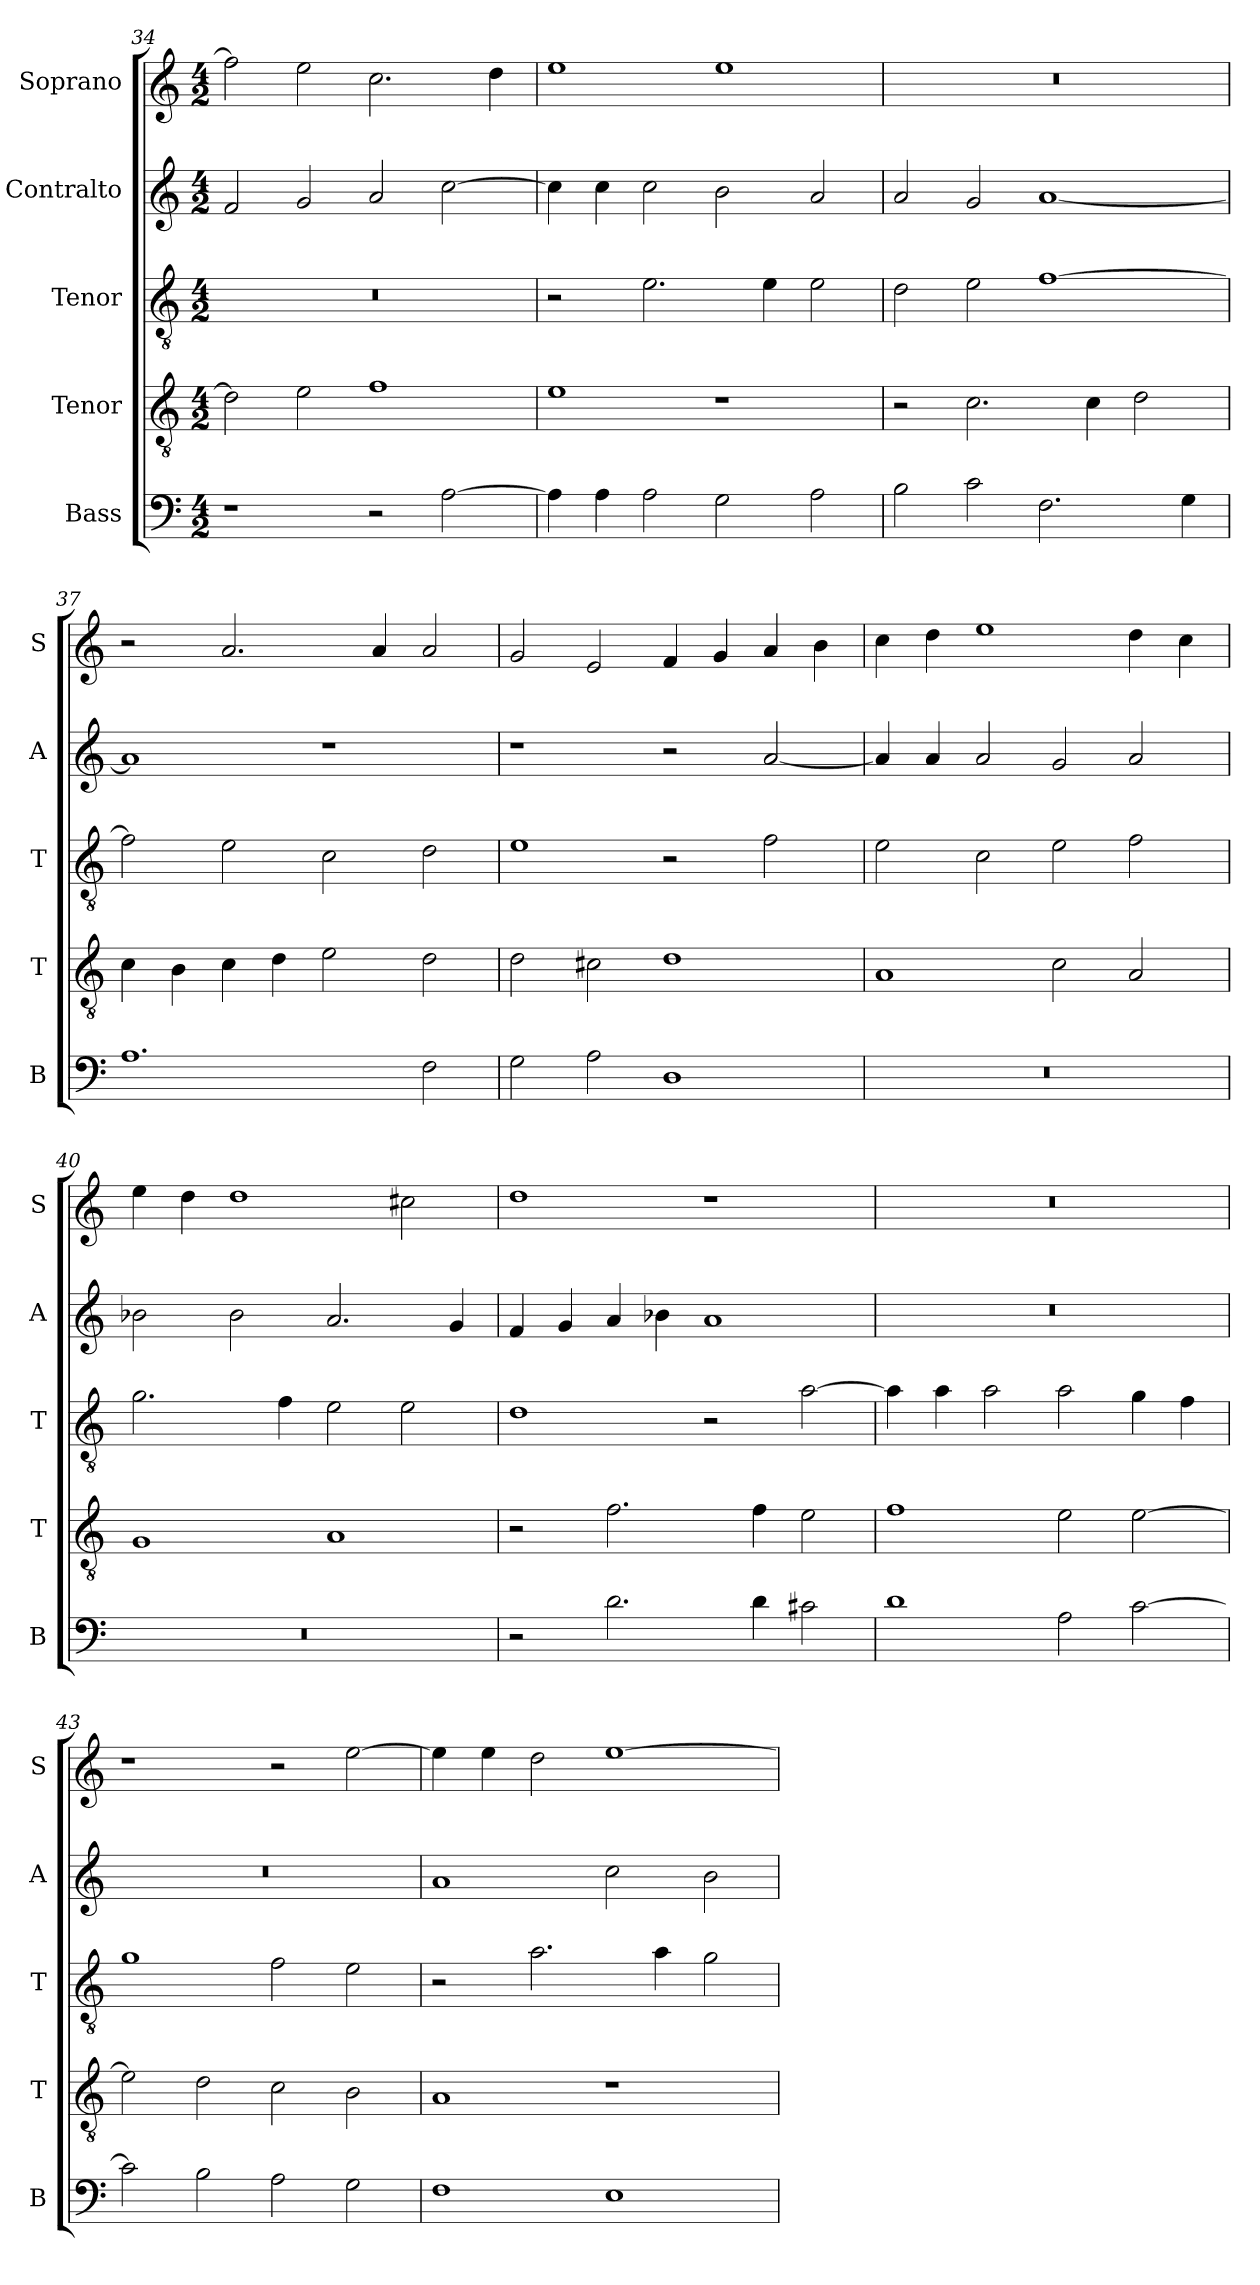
**kern	**kern	**kern	**kern	**kern
*part5	*part4	*part3	*part2	*part1
*staff5	*staff4	*staff3	*staff2	*staff1
*I"Bass	*I"Tenor	*I"Tenor	*I"Contralto	*I"Soprano
*I'B	*I'T	*I'T	*I'A	*I'S
*clefF4	*clefGv2	*clefGv2	*clefG2	*clefG2
*k[]	*k[]	*k[]	*k[]	*k[]
*A:aeo	*A:aeo	*A:aeo	*A:aeo	*A:aeo
*M4/2	*M4/2	*M4/2	*M4/2	*M4/2
=34	=34	=34	=34	=34
1r	2d]	0r	2f	2ff]
.	2e	.	2g	2ee
2r	1f	.	2a	2.cc
[2A	.	.	[2cc	.
.	.	.	.	4dd
=35	=35	=35	=35	=35
4A]	1e	2r	4cc]	1ee
4A	.	.	4cc	.
2A	.	2.e	2cc	.
2G	1r	.	2b	1ee
.	.	4e	.	.
2A	.	2e	2a	.
=36	=36	=36	=36	=36
2B	2r	2d	2a	0r
2c	2.c	2e	2g	.
2.F	.	[1f	[1a	.
.	4c	.	.	.
.	2d	.	.	.
4G	.	.	.	.
=37	=37	=37	=37	=37
1.A	4c	2f]	1a]	2r
.	4B	.	.	.
.	4c	2e	.	2.a
.	4d	.	.	.
.	2e	2c	1r	.
.	.	.	.	4a
2F	2d	2d	.	2a
=38	=38	=38	=38	=38
2G	2d	1e	1r	2g
2A	2c#X	.	.	2e
1D	1d	2r	2r	4f
.	.	.	.	4g
.	.	2f	[2a	4a
.	.	.	.	4b
=39	=39	=39	=39	=39
0r	1A	2e	4a]	4cc
.	.	.	4a	4dd
.	.	2c	2a	1ee
.	2c	2e	2g	.
.	2A	2f	2a	4dd
.	.	.	.	4cc
=40	=40	=40	=40	=40
0r	1G	2.g	2b-X	4ee
.	.	.	.	4dd
.	.	.	2b-	1dd
.	.	4f	.	.
.	1A	2e	2.a	.
.	.	2e	.	2cc#X
.	.	.	4g	.
=41	=41	=41	=41	=41
2r	2r	1d	4f	1dd
.	.	.	4g	.
2.d	2.f	.	4a	.
.	.	.	4b-X	.
.	.	2r	1a	1r
4d	4f	.	.	.
2c#X	2e	[2a	.	.
=42	=42	=42	=42	=42
1d	1f	4a]	0r	0r
.	.	4a	.	.
.	.	2a	.	.
2A	2e	2a	.	.
[2c	[2e	4g	.	.
.	.	4f	.	.
=43	=43	=43	=43	=43
2c]	2e]	1g	0r	1r
2B	2d	.	.	.
2A	2c	2f	.	2r
2G	2B	2e	.	[2ee
=44	=44	=44	=44	=44
1F	1A	2r	1a	4ee]
.	.	.	.	4ee
.	.	2.a	.	2dd
1E	1r	.	2cc	[1ee
.	.	4a	.	.
.	.	2g	2b	.
=	=	=	=	=
*-	*-	*-	*-	*-
